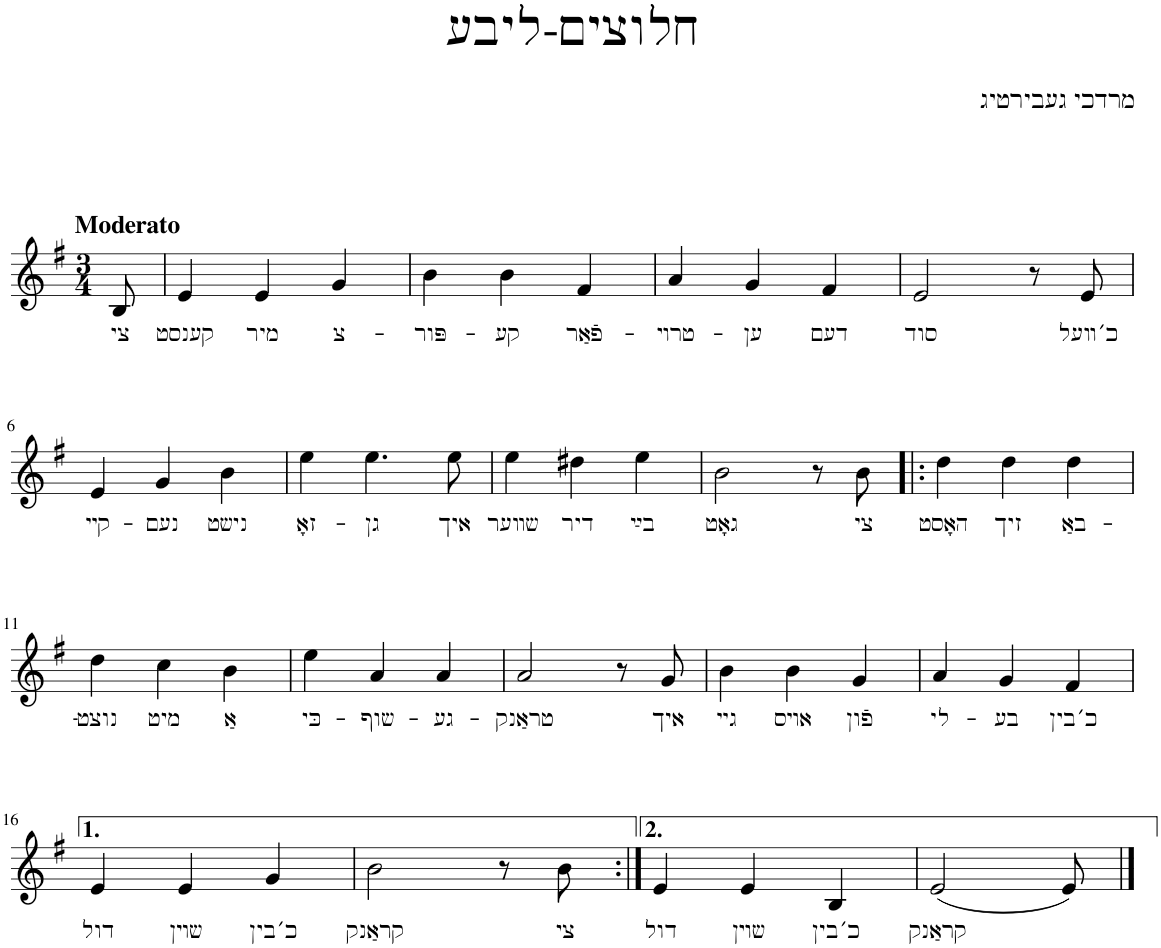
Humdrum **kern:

**kern	**text
*part1	*part1
*staff1	*staff1
*I"Piano	*
*I'Pno.	*
*clefG2	*
*k[f#]	*
*M3/4	*
=1	=1
!LO:TX:a:B:t=Moderato	!
!	!LO:LY:b
8B/	צי
=2	=2
!	!LO:LY:b
4e/	קענסט
!	!LO:LY:b
4e/	מיר
!	!LO:LY:b
4g/	צ-
=3	=3
!	!LO:LY:b
4b\	-פּור-
!	!LO:LY:b
4b\	-קע
!	!LO:LY:b
4f#/	פֿאַר-
=4	=4
!	!LO:LY:b
4a/	-טרױ-
!	!LO:LY:b
4g/	-ען
!	!LO:LY:b
4f#/	דעם
=5	=5
!	!LO:LY:b
2e/	סוד
8r	.
!	!LO:LY:b
8e/	כ׳װעל
!!LO:LB:g=z
=6	=6
!	!LO:LY:b
4e/	קײ-
!	!LO:LY:b
4g/	-נעם
!	!LO:LY:b
4b\	נישט
=7	=7
!	!LO:LY:b
4ee\	זאָ-
!	!LO:LY:b
4.ee\	-גן
!	!LO:LY:b
8ee\	איך
=8	=8
!	!LO:LY:b
4ee\	שװער
!	!LO:LY:b
4dd#X\	דיר
!	!LO:LY:b
4ee\	בײַ
=9	=9
!	!LO:LY:b
2b\	גאָט
8r	.
!	!LO:LY:b
8b\	צי
=10!|:	=10!|:
!	!LO:LY:b
4dd\	האָסט
!	!LO:LY:b
4dd\	-זיך
!	!LO:LY:b
4dd\	באַ-
!!LO:LB:g=z
=11	=11
!	!LO:LY:b
4dd\	-נוצט
!	!LO:LY:b
4cc\	מיט
!	!LO:LY:b
4b\	אַ
=12	=12
!	!LO:LY:b
4ee\	כּי-
!	!LO:LY:b
4a/	-שוף-
!	!LO:LY:b
4a/	-גע-
=13	=13
!	!LO:LY:b
2a/	-טראַנק
8r	.
!	!LO:LY:b
8g/	איך
=14	=14
!	!LO:LY:b
4b\	גײ
!	!LO:LY:b
4b\	אױס
!	!LO:LY:b
4g/	פֿון
=15	=15
!	!LO:LY:b
4a/	לי-
!	!LO:LY:b
4g/	-בע
!	!LO:LY:b
4f#/	כ׳בין
!!LO:LB:g=z
=16	=16
!	!LO:LY:b
4e/	דול
!	!LO:LY:b
4e/	שױן
!	!LO:LY:b
4g/	כ׳בין
=17	=17
!	!LO:LY:b
2b\	קראַנק
8r	.
!	!LO:LY:b
8b\	צי
=18:|!	=18:|!
!	!LO:LY:b
4e/	דול
!	!LO:LY:b
4e/	שױן
!	!LO:LY:b
4B/	כ׳בין
=19	=19
!	!LO:LY:b
(2e/	קראַנק
8e/)	.
==	==
*-	*-
